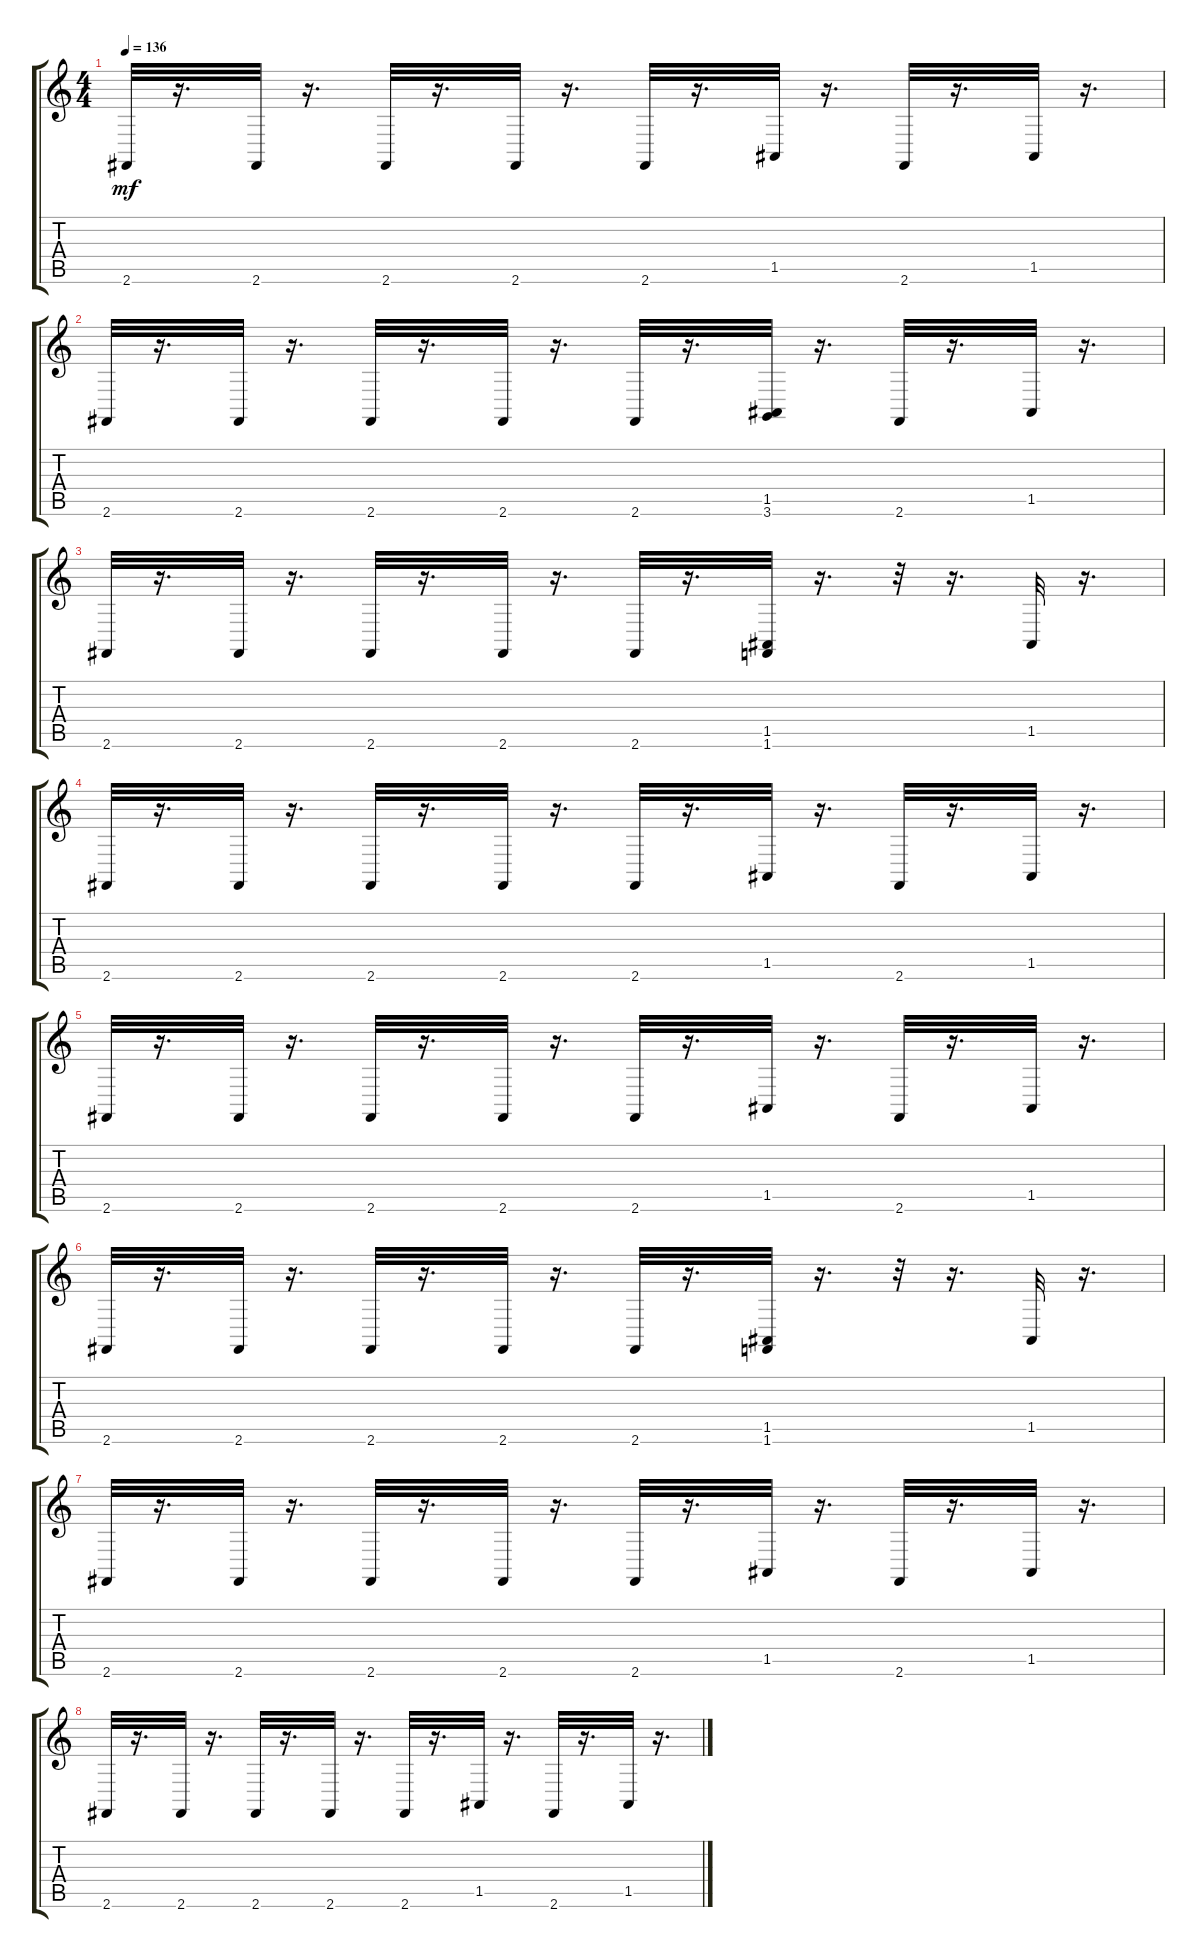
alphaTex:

\track "" {instrument drawbarorgan}
\staff {score tabs}
\tuning (E4 B3 G3 D3 A2 E2) {hide}
\ts (4 4)
\tempo 136
\clef g2
\ks c
2.6.32{dy mf} r.16{d} 2.6.32 r.16{d} 2.6.32 r.16{d} 2.6.32 r.16{d} 2.6.32 r.16{d} 1.5.32 r.16{d} 2.6.32 r.16{d} 1.5.32 r.16{d} |
2.6.32 r.16{d} 2.6.32 r.16{d} 2.6.32 r.16{d} 2.6.32 r.16{d} 2.6.32 r.16{d} (1.5 3.6).32 r.16{d} 2.6.32 r.16{d} 1.5.32 r.16{d} |
2.6.32 r.16{d} 2.6.32 r.16{d} 2.6.32 r.16{d} 2.6.32 r.16{d} 2.6.32 r.16{d} (1.5 1.6).32 r.16{d} r.32 r.16{d} 1.5.32 r.16{d} |
2.6.32 r.16{d} 2.6.32 r.16{d} 2.6.32 r.16{d} 2.6.32 r.16{d} 2.6.32 r.16{d} 1.5.32 r.16{d} 2.6.32 r.16{d} 1.5.32 r.16{d} |
2.6.32 r.16{d} 2.6.32 r.16{d} 2.6.32 r.16{d} 2.6.32 r.16{d} 2.6.32 r.16{d} 1.5.32 r.16{d} 2.6.32 r.16{d} 1.5.32 r.16{d} |
2.6.32 r.16{d} 2.6.32 r.16{d} 2.6.32 r.16{d} 2.6.32 r.16{d} 2.6.32 r.16{d} (1.5 1.6).32 r.16{d} r.32 r.16{d} 1.5.32 r.16{d} |
2.6.32 r.16{d} 2.6.32 r.16{d} 2.6.32 r.16{d} 2.6.32 r.16{d} 2.6.32 r.16{d} 1.5.32 r.16{d} 2.6.32 r.16{d} 1.5.32 r.16{d} |
2.6.32 r.16{d} 2.6.32 r.16{d} 2.6.32 r.16{d} 2.6.32 r.16{d} 2.6.32 r.16{d} 1.5.32 r.16{d} 2.6.32 r.16{d} 1.5.32 r.16{d}
